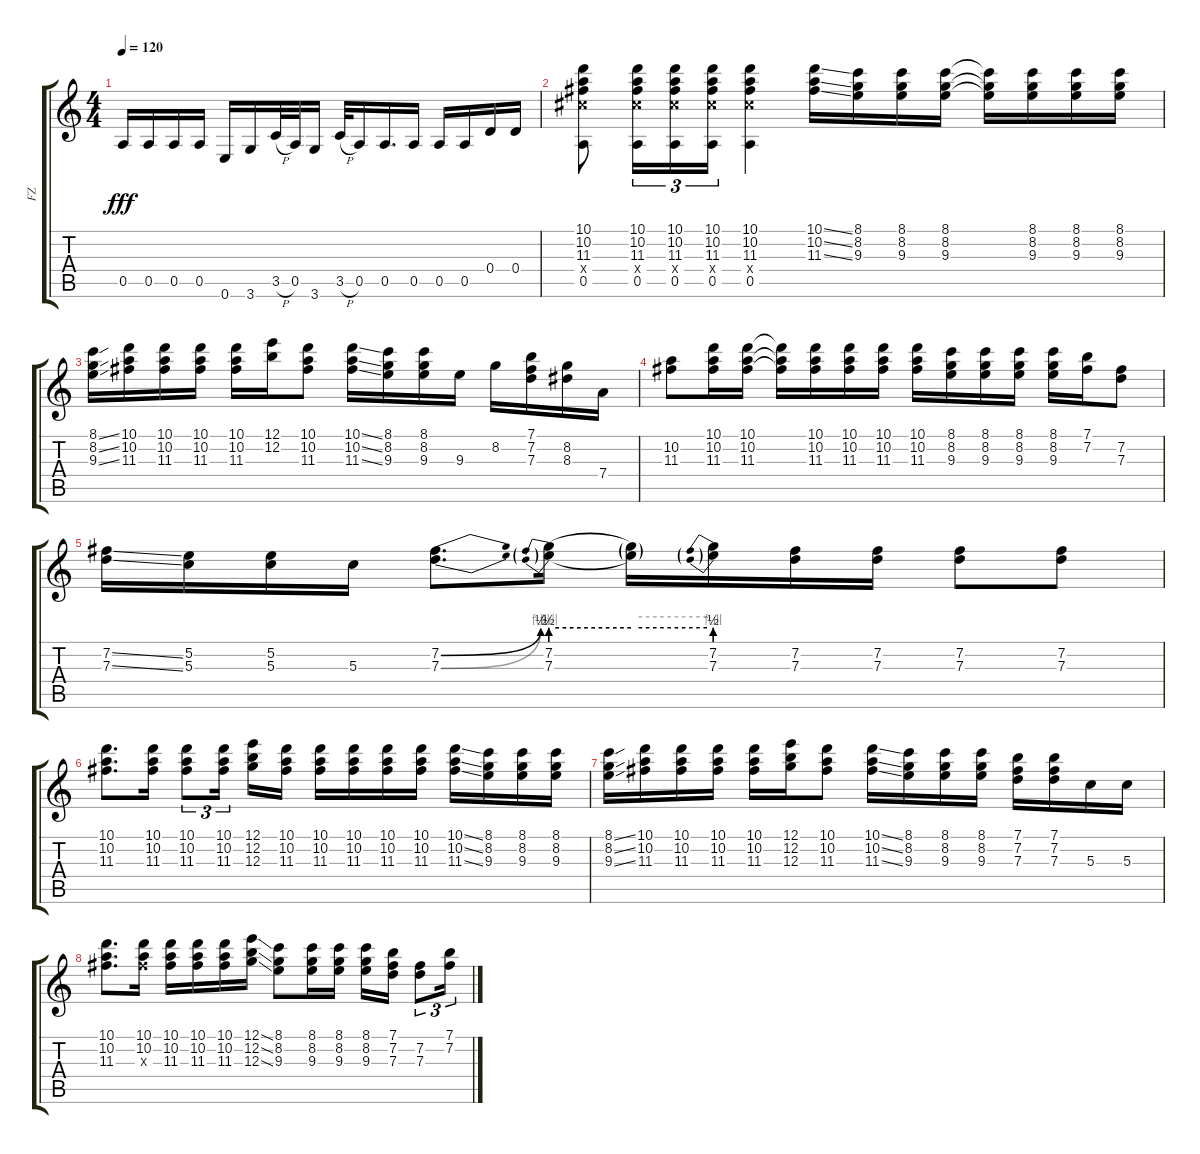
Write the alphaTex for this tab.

\track ("FZ" "FZ") {instrument overdrivenguitar}
\staff {score tabs}
\tuning (E4 B3 G3 D3 A2 E2) {hide}
\ts (4 4)
\tempo 120
\clef g2
\ks c
0.5.16{dy fff} 0.5.16 0.5.16 0.5.16 0.6.16 3.6.16 3.5{h}.32 0.5.32 3.6.16 3.5{h}.32 0.5.16 0.5.16{d} 0.5.16 0.5.16 0.5.16 0.4.16 0.4.16 |
(10.1 10.2 11.3 11.4{x} 0.5).8 (10.1 10.2 11.3 11.4{x} 0.5).16{tu (3 2)} (10.1 10.2 11.3 11.4{x} 0.5).16{tu (3 2)} (10.1 10.2 11.3 11.4{x} 0.5).16{tu (3 2)} (10.1 10.2 11.3 11.4{x} 0.5).4 (10.1{ss} 10.2{ss} 11.3{ss}).16 (8.1 8.2 9.3).16 (8.1 8.2 9.3).16 (8.1 8.2 9.3).16 (8.1{t} 8.2{t} 9.3{t}).16 (8.1 8.2 9.3).16 (8.1 8.2 9.3).16 (8.1 8.2 9.3).16 |
(8.1{ss} 8.2{ss} 9.3{ss}).16 (10.1 10.2 11.3).16 (10.1 10.2 11.3).16 (10.1 10.2 11.3).16 (10.1 10.2 11.3).16 (12.1 12.2).16 (10.1 10.2 11.3).8 (10.1{ss} 10.2{ss} 11.3{ss}).16 (8.1 8.2 9.3).16 (8.1 8.2 9.3).16 9.3.16 8.2.16 (7.1 7.2 7.3).16 (8.2 8.3).16 7.4.16 |
(10.2 11.3).8 (10.1 10.2 11.3).16 (10.1 10.2 11.3).16 (10.1{t} 10.2{t} 11.3{t}).16 (10.1 10.2 11.3).16 (10.1 10.2 11.3).16 (10.1 10.2 11.3).16 (10.1 10.2 11.3).16 (8.1 8.2 9.3).16 (8.1 8.2 9.3).16 (8.1 8.2 9.3).16 (8.1 8.2 9.3).16 (7.1 7.2).16 (7.2 7.3).8 |
(7.2{ss} 7.3{ss}).16 (5.2 5.3).16 (5.2 5.3).16 5.3.16 (7.2{be (bend 0 0 60 2)} 7.3{be (bend 0 0 60 4)}).8{d} (7.2{be (prebend 0 2 60 2)} 7.3{be (prebend 0 4 60 4)}).16 (7.2{be (hold 0 2 60 2) t} 7.3{be (hold 0 4 60 4) t}).16 (7.2{be (prebend 0 2 60 2)} 7.3{be (prebend 0 4 60 4)}).16 (7.2 7.3).16 (7.2 7.3).16 (7.2 7.3).8 (7.2 7.3).8 |
(10.1 10.2 11.3).8{d} (10.1 10.2 11.3).16 (10.1 10.2 11.3).8{tu (3 2)} (10.1 10.2 11.3).16{tu (3 2) beam splitsecondary} (12.1 12.2 12.3).16 (10.1 10.2 11.3).16 (10.1 10.2 11.3).16 (10.1 10.2 11.3).16 (10.1 10.2 11.3).16 (10.1 10.2 11.3).16 (10.1{ss} 10.2{ss} 11.3{ss}).16 (8.1 8.2 9.3).16 (8.1 8.2 9.3).16 (8.1 8.2 9.3).16 |
(8.1{ss} 8.2{ss} 9.3{ss}).16 (10.1 10.2 11.3).16 (10.1 10.2 11.3).16 (10.1 10.2 11.3).16 (10.1 10.2 11.3).16 (12.1 12.2 12.3).16 (10.1 10.2 11.3).8 (10.1{ss} 10.2{ss} 11.3{ss}).16 (8.1 8.2 9.3).16 (8.1 8.2 9.3).16 (8.1 8.2 9.3).16 (7.1 7.2 7.3).16 (7.1 7.2 7.3).16 5.3.16 5.3.16 |
(10.1 10.2 11.3).8{d} (10.1 10.2 11.3{x}).16 (10.1 10.2 11.3).16 (10.1 10.2 11.3).16 (10.1 10.2 11.3).16 (12.1{ss} 12.2{ss} 12.3{ss}).16 (8.1 8.2 9.3).8 (8.1 8.2 9.3).16 (8.1 8.2 9.3).16 (8.1 8.2 9.3).16 (7.1 7.2 7.3).16 (7.2 7.3).8{tu (3 2)} (7.1 7.2).16{tu (3 2)}
